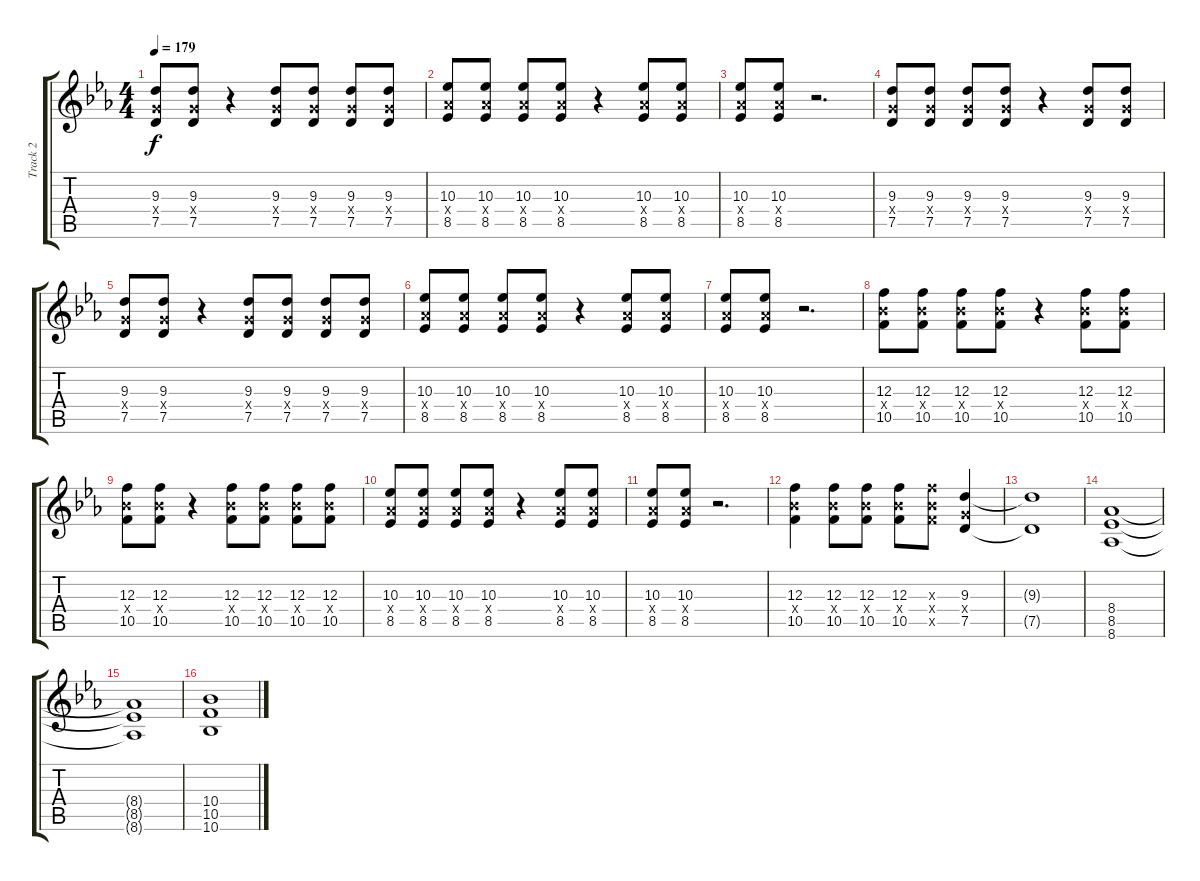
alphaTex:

\track ("Track 2" "Track 2") {instrument distortionguitar}
\staff {score tabs}
\tuning (D4 A3 F3 C3 G2 C2) {hide}
\ts (4 4)
\tempo 179
\clef g2
\ks eb
(9.3 7.4{x} 7.5).8{dy f} (9.3 7.4{x} 7.5).8 r.4 (9.3 7.4{x} 7.5).8 (9.3 7.4{x} 7.5).8 (9.3 7.4{x} 7.5).8 (9.3 7.4{x} 7.5).8 |
(10.3 8.4{x} 8.5).8 (10.3 8.4{x} 8.5).8 (10.3 8.4{x} 8.5).8 (10.3 8.4{x} 8.5).8 r.4 (10.3 8.4{x} 8.5).8 (10.3 8.4{x} 8.5).8 |
(10.3 8.4{x} 8.5).8 (10.3 8.4{x} 8.5).8 r.2{d} |
(9.3 7.4{x} 7.5).8 (9.3 7.4{x} 7.5).8 (9.3 7.4{x} 7.5).8 (9.3 7.4{x} 7.5).8 r.4 (9.3 7.4{x} 7.5).8 (9.3 7.4{x} 7.5).8 |
(9.3 7.4{x} 7.5).8 (9.3 7.4{x} 7.5).8 r.4 (9.3 7.4{x} 7.5).8 (9.3 7.4{x} 7.5).8 (9.3 7.4{x} 7.5).8 (9.3 7.4{x} 7.5).8 |
(10.3 8.4{x} 8.5).8 (10.3 8.4{x} 8.5).8 (10.3 8.4{x} 8.5).8 (10.3 8.4{x} 8.5).8 r.4 (10.3 8.4{x} 8.5).8 (10.3 8.4{x} 8.5).8 |
(10.3 8.4{x} 8.5).8 (10.3 8.4{x} 8.5).8 r.2{d} |
(12.3 10.4{x} 10.5).8 (12.3 10.4{x} 10.5).8 (12.3 10.4{x} 10.5).8 (12.3 10.4{x} 10.5).8 r.4 (12.3 10.4{x} 10.5).8 (12.3 10.4{x} 10.5).8 |
(12.3 10.4{x} 10.5).8 (12.3 10.4{x} 10.5).8 r.4 (12.3 10.4{x} 10.5).8 (12.3 10.4{x} 10.5).8 (12.3 10.4{x} 10.5).8 (12.3 10.4{x} 10.5).8 |
(10.3 8.4{x} 8.5).8 (10.3 8.4{x} 8.5).8 (10.3 8.4{x} 8.5).8 (10.3 8.4{x} 8.5).8 r.4 (10.3 8.4{x} 8.5).8 (10.3 8.4{x} 8.5).8 |
(10.3 8.4{x} 8.5).8 (10.3 8.4{x} 8.5).8 r.2{d} |
(12.3 10.4{x} 10.5).4 (12.3 10.4{x} 10.5).8 (12.3 10.4{x} 10.5).8 (12.3 10.4{x} 10.5).8 (12.3{x} 10.4{x} 10.5{x}).8 (9.3 7.4{x} 7.5).4 |
(9.3{t} 7.5{t}).1 |
(8.4 8.5 8.6).1 |
(8.4{t} 8.5{t} 8.6{t}).1 |
(10.4 10.5 10.6).1
